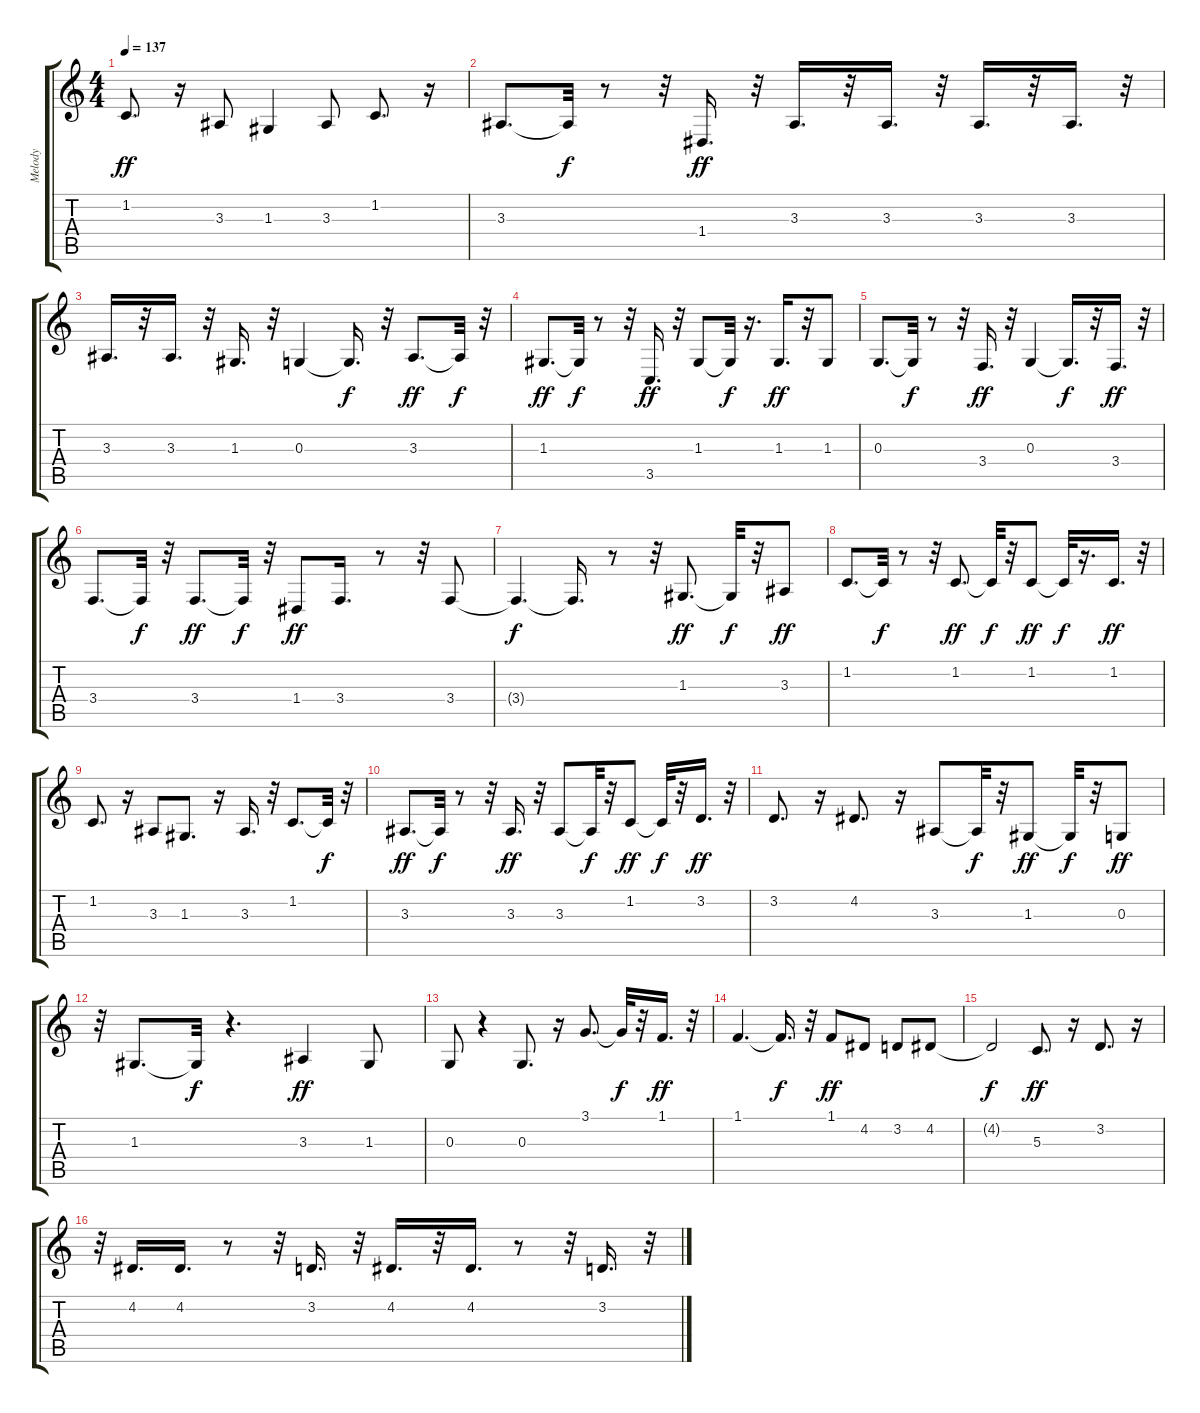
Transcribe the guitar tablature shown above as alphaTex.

\track ("Melody" "Melody") {mute instrument altosax}
\staff {score tabs}
\tuning (E4 B3 G3 D3 A2 E2) {hide}
\ts (4 4)
\tempo 137
\clef g2
\ks c
1.2.8{d dy ff} r.16 3.3.8 1.3.4 3.3.8 1.2.8{d} r.16 |
3.3.8{d} 3.3{t}.32{dy f} r.8 r.32 1.4.16{d dy ff} r.32 3.3.16{d} r.32 3.3.16{d} r.32 3.3.16{d} r.32 3.3.16{d} r.32 |
3.3.16{d} r.32 3.3.16{d} r.32 1.3.16{d} r.32 0.3.4 0.3{t}.16{d dy f} r.32 3.3.8{d dy ff} 3.3{t}.32{dy f} r.32 |
1.3.8{d dy ff} 1.3{t}.32{dy f} r.8 r.32 3.5.16{d dy ff} r.32 1.3.8 1.3{t}.32{dy f} r.16{d} 1.3.16{d dy ff} r.32 1.3.8 |
0.3.8{d} 0.3{t}.32{dy f} r.8 r.32 3.4.16{d dy ff} r.32 0.3.4 0.3{t}.16{d dy f} r.32 3.4.16{d dy ff} r.32 |
3.4.8{d} 3.4{t}.32{dy f} r.32 3.4.8{d dy ff} 3.4{t}.32{dy f} r.32 1.4.8{dy ff} 3.4.16{d} r.8 r.32 3.4.8 |
3.4{t}.4{d dy f} 3.4{t}.16{d} r.8 r.32 1.3.8{d dy ff} 1.3{t}.32{dy f} r.32 3.3.8{dy ff} |
1.2.8{d} 1.2{t}.32{dy f} r.8 r.32 1.2.8{d dy ff} 1.2{t}.32{dy f} r.32 1.2.8{dy ff} 1.2{t}.32{dy f} r.16{d} 1.2.16{d dy ff} r.32 |
1.2.8{d} r.16 3.3.8 1.3.8{d} r.16 3.3.16{d} r.32 1.2.8{d} 1.2{t}.32{dy f} r.32 |
3.3.8{d dy ff} 3.3{t}.32{dy f} r.8 r.32 3.3.16{d dy ff} r.32 3.3.8 3.3{t}.32{dy f} r.32 1.2.8{dy ff} 1.2{t}.32{dy f} r.32 3.2.16{d dy ff} r.32 |
3.2.8{d} r.16 4.2.8{d} r.16 3.3.8 3.3{t}.32{dy f} r.32 1.3.8{dy ff} 1.3{t}.32{dy f} r.32 0.3.8{dy ff} |
r.32 1.3.8{d} 1.3{t}.32{dy f} r.4{d} 3.3.4{dy ff} 1.3.8 |
0.3.8 r.4 0.3.8{d} r.16 3.1.8{d} 3.1{t}.32{dy f} r.32 1.1.16{d dy ff} r.32 |
1.1.4{d} 1.1{t}.16{d dy f} r.32 1.1.8{dy ff} 4.2.8 3.2.8 4.2.8 |
4.2{t}.2{dy f} 5.3.8{d dy ff} r.16 3.2.8{d} r.16 |
r.32 4.2.16{d} 4.2.16{d} r.8 r.32 3.2.16{d} r.32 4.2.16{d} r.32 4.2.16{d} r.8 r.32 3.2.16{d} r.32
